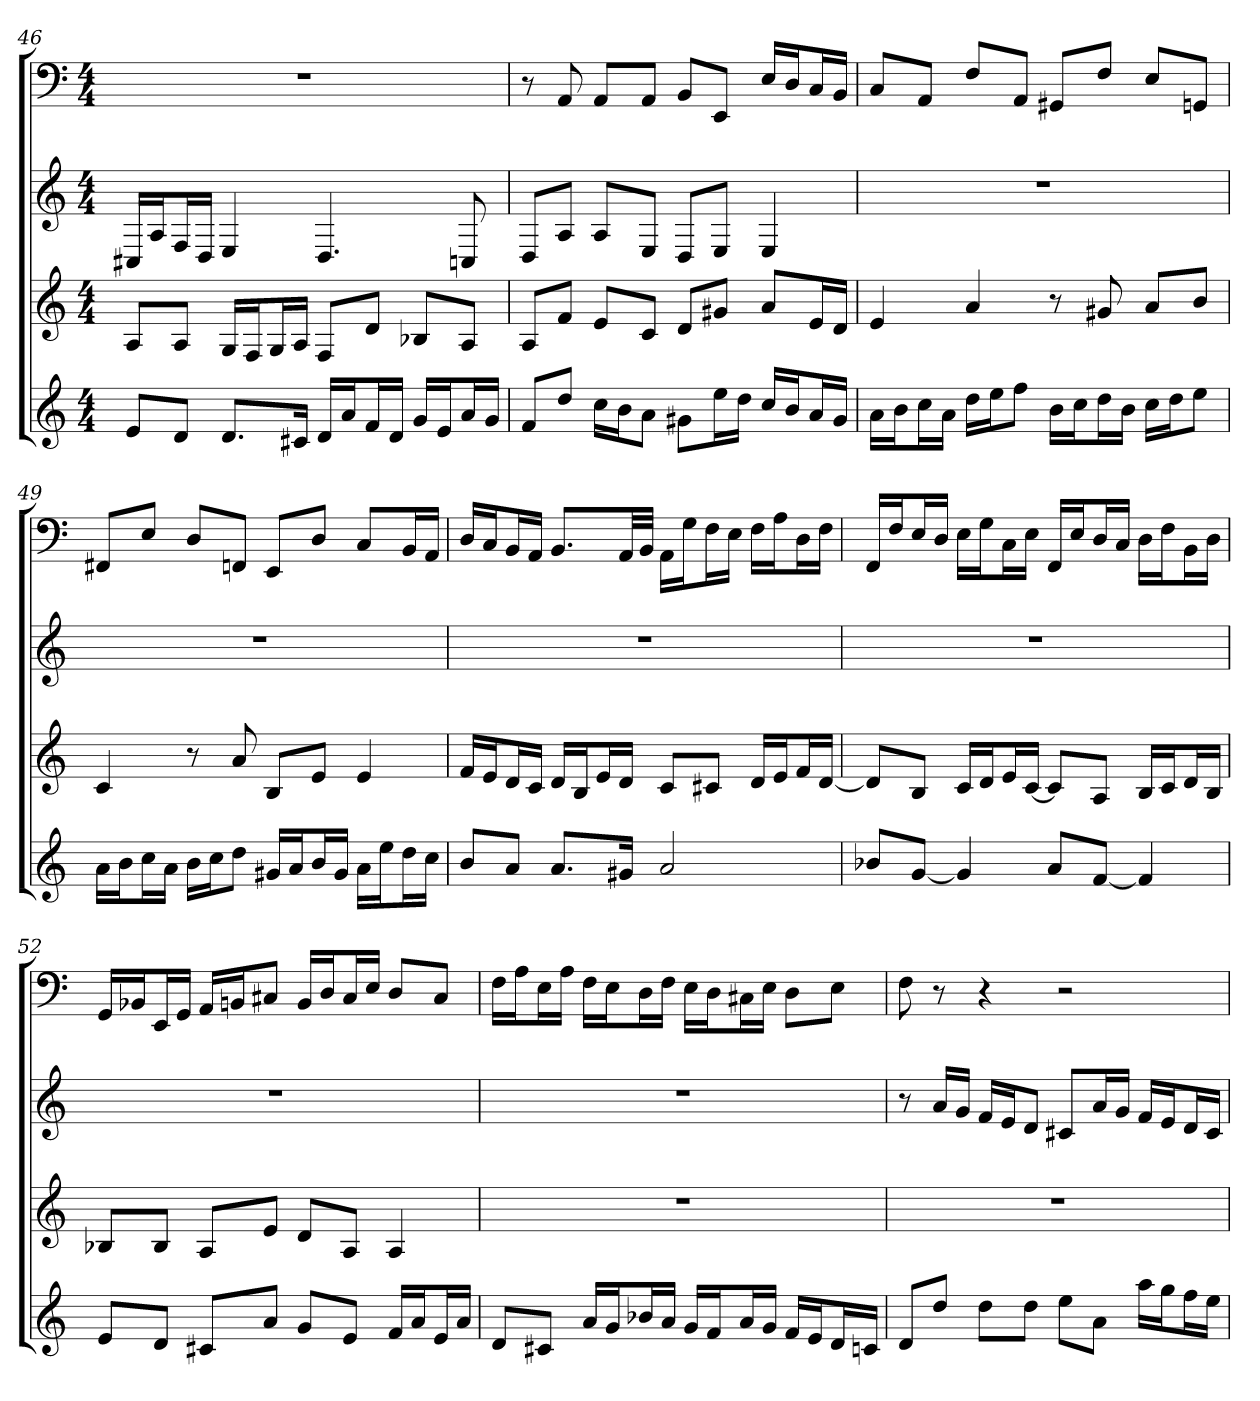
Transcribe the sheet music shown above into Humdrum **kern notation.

**kern	**kern	**kern	**kern
*part4	*part3	*part2	*part1
*staff4	*staff3	*staff2	*staff1
*k[]	*k[]	*k[]	*k[]
*M4/4	*M4/4	*M4/4	*M4/4
=46	=46	=46	=46
8eL	8AL	16C#XLL	1r
.	.	16AJ	.
8dJ	8AJ	16FL	.
.	.	16DJJ	.
8.dL	16GLL	4E	.
.	16FJ	.	.
.	16GL	.	.
16c#XJk	16AJJ	.	.
16dLL	8FL	4.D	.
16aJ	.	.	.
16fL	8dJ	.	.
16dJJ	.	.	.
16gLL	8B-XL	.	.
16eJ	.	.	.
16aL	8AJ	8Cn	.
16gJJ	.	.	.
=47	=47	=47	=47
8fL	8AL	8DL	8r
8ddJ	8fJ	8AJ	8AA
16ccLL	8eL	8AL	8AAL
16bJ	.	.	.
8aJ	8cJ	8EJ	8AAJ
8g#XL	8dL	8DL	8BBL
16eeL	8g#XJ	8EJ	8EEJ
16ddJJ	.	.	.
16ccLL	8aL	4E	16ELL
16bJ	.	.	16DJ
16aL	16eL	.	16CL
16g#JJ	16dJJ	.	16BBJJ
=48	=48	=48	=48
16aLL	4e	1r	8CL
16bJ	.	.	.
16ccL	.	.	8AAJ
16aJJ	.	.	.
16ddLL	4a	.	8FL
16eeJ	.	.	.
8ffJ	.	.	8AAJ
16bLL	8r	.	8GG#XL
16ccJ	.	.	.
16ddL	8g#X	.	8FJ
16bJJ	.	.	.
16ccLL	8aL	.	8EL
16ddJ	.	.	.
8eeJ	8bJ	.	8GGnJ
=49	=49	=49	=49
16aLL	4c	1r	8FF#XL
16bJ	.	.	.
16ccL	.	.	8EJ
16aJJ	.	.	.
16bLL	8r	.	8DL
16ccJ	.	.	.
8ddJ	8a	.	8FFnJ
16g#XLL	8BL	.	8EEL
16aJ	.	.	.
16bL	8eJ	.	8DJ
16g#JJ	.	.	.
16aLL	4e	.	8CL
16eeJ	.	.	.
16ddL	.	.	16BBL
16ccJJ	.	.	16AAJJ
=50	=50	=50	=50
8bL	16fLL	1r	16DLL
.	16eJ	.	16CJ
8aJ	16dL	.	16BBL
.	16cJJ	.	16AAJJ
8.aL	16dLL	.	8.BBL
.	16BJ	.	.
.	16eL	.	.
16g#XJk	16dJJ	.	32AALL
.	.	.	32BBJJJ
2a	8cL	.	16AALL
.	.	.	16GJ
.	8c#XJ	.	16FL
.	.	.	16EJJ
.	16dLL	.	16FLL
.	16eJ	.	16AJ
.	16fL	.	16DL
.	[16dJJ	.	16FJJ
=51	=51	=51	=51
8b-XL	8dL]	1r	16FFLL
.	.	.	16FJ
[8gJ	8BJ	.	16EL
.	.	.	16DJJ
4g]	16cLL	.	16ELL
.	16dJ	.	16GJ
.	16eL	.	16CL
.	[16cJJ	.	16EJJ
8aL	8cL]	.	16FFLL
.	.	.	16EJ
[8fJ	8AJ	.	16DL
.	.	.	16CJJ
4f]	16BLL	.	16DLL
.	16cJ	.	16FJ
.	16dL	.	16BBL
.	16BJJ	.	16DJJ
=52	=52	=52	=52
8eL	8B-XL	1r	16GGLL
.	.	.	16BB-XJ
8dJ	8B-J	.	16EEL
.	.	.	16GGJJ
8c#XL	8AL	.	16AALL
.	.	.	16BBnJ
8aJ	8eJ	.	8C#XJ
8gL	8dL	.	16BBLL
.	.	.	16DJ
8eJ	8AJ	.	16C#L
.	.	.	16EJJ
16fLL	4A	.	8DL
16aJ	.	.	.
16eL	.	.	8C#J
16aJJ	.	.	.
=53	=53	=53	=53
8dL	1r	1r	16FLL
.	.	.	16AJ
8c#XJ	.	.	16EL
.	.	.	16AJJ
16aLL	.	.	16FLL
16gJ	.	.	16EJ
16b-XL	.	.	16DL
16aJJ	.	.	16FJJ
16gLL	.	.	16ELL
16fJ	.	.	16DJ
16aL	.	.	16C#XL
16gJJ	.	.	16EJJ
16fLL	.	.	8DL
16eJ	.	.	.
16dL	.	.	8EJ
16cnJJ	.	.	.
=54	=54	=54	=54
8dL	1r	8r	8F
8ddJ	.	16aLL	8r
.	.	16gJJ	.
8ddL	.	16fLL	4r
.	.	16eJ	.
8ddJ	.	8dJ	.
8eeL	.	8c#XL	2r
8aJ	.	16aL	.
.	.	16gJJ	.
16aaLL	.	16fLL	.
16ggJ	.	16eJ	.
16ffL	.	16dL	.
16eeJJ	.	16c#JJ	.
=	=	=	=
*-	*-	*-	*-
